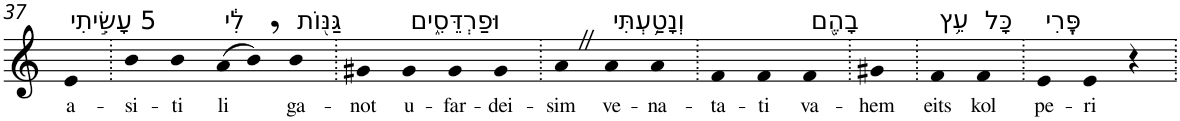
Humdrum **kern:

**kern	**text
*part1	*part1
*staff1	*staff1
*I"Piano	*
*I'Pno	*
!!LO:PB:g=z
*clefG2	*
*k[]	*
=37	=37
!LO:TX:a:t=5 עָשִׂ֣יתִי	!
!	!LO:LY:b
4e	a-
=38.	=38.
!	!LO:LY:b
4b	-si-
!	!LO:LY:b
4b	-ti
!LO:TX:a:t=לִ֔י	!
!	!LO:LY:b
(>8a	li
8b,)	.
!LO:TX:a:t=גַּנּ֖וֹת	!
!	!LO:LY:b
4b	ga-
=39.	=39.
!	!LO:LY:b
4g#X	-not
!LO:TX:a:t=וּפַרְדֵּסִ֑ים	!
!	!LO:LY:b
4g#	u-
!	!LO:LY:b
4g#	-far-
!	!LO:LY:b
4g#	-dei-
=40.	=40.
!	!LO:LY:b
4aZ	-sim
!LO:TX:a:t=וְנָטַ֥עְתִּי	!
!	!LO:LY:b
4a	ve-
!	!LO:LY:b
4a	-na-
=41.	=41.
!	!LO:LY:b
4f	-ta-
!	!LO:LY:b
4f	-ti
!LO:TX:a:t=בָהֶ֖ם	!
!	!LO:LY:b
4f	va-
=42.	=42.
!	!LO:LY:b
4g#X	-hem
=43.	=43.
!LO:TX:a:t=עֵ֥ץ	!
!	!LO:LY:b
4f	eits
!LO:TX:a:t=כָּל	!
!	!LO:LY:b
4f	kol
=44.	=44.
!LO:TX:a:t=פֶּֽרִי	!
!	!LO:LY:b
4e	pe-
!	!LO:LY:b
4e	-ri
4r	.
=.	=.
*-	*-
